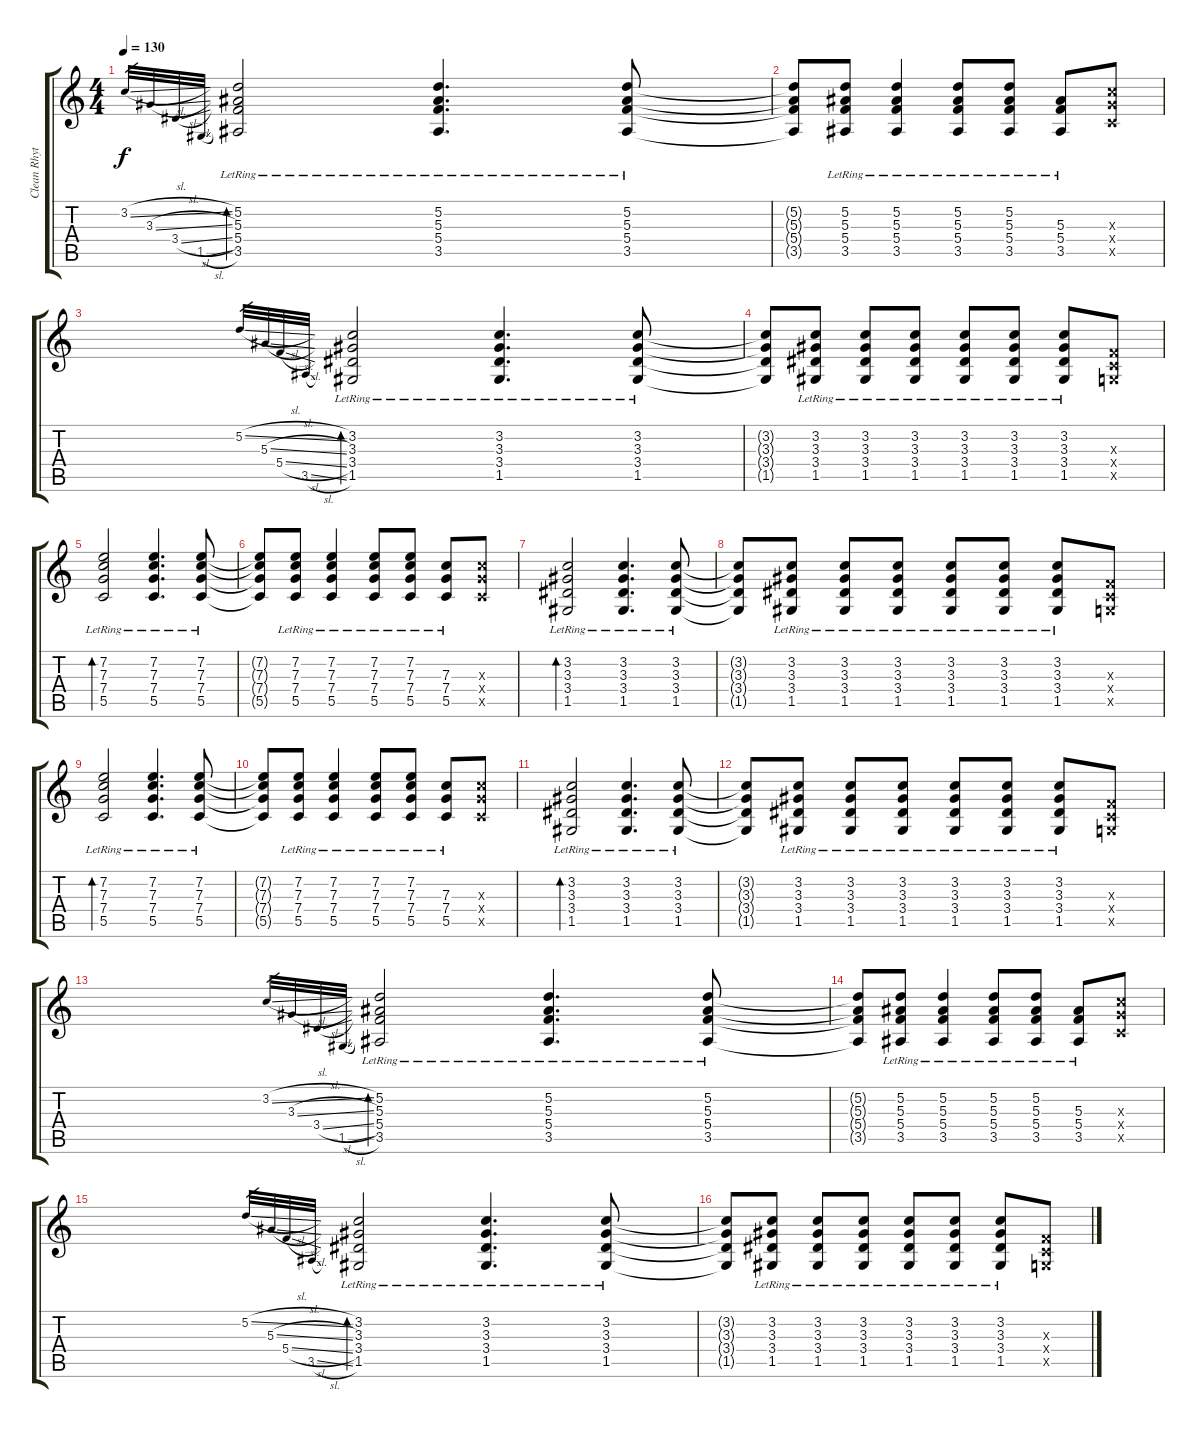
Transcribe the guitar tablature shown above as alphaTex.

\track ("Clean Rhythm" "Clean Rhyt") {instrument electricguitarjazz}
\staff {score tabs}
\tuning (D4 A3 F3 C3 G2 C2) {hide}
\ts (4 4)
\tempo 130
\clef g2
\ks c
3.2{sl}.32{gr dy f} 3.3{sl}.32{gr} 3.4{sl}.32{gr} 1.5{sl}.32{gr} (5.2{lr} 5.3{lr} 5.4{lr} 3.5{lr}).2{bd 60} (5.2{lr} 5.3{lr} 5.4{lr} 3.5{lr}).4{d} (5.2{lr} 5.3{lr} 5.4{lr} 3.5{lr}).8 |
(5.2{t} 5.3{t} 5.4{t} 3.5{t}).8 (5.2{lr} 5.3{lr} 5.4{lr} 3.5{lr}).8 (5.2{lr} 5.3{lr} 5.4{lr} 3.5{lr}).4 (5.2{lr} 5.3{lr} 5.4{lr} 3.5{lr}).8 (5.2{lr} 5.3{lr} 5.4{lr} 3.5{lr}).8 (5.3{lr} 5.4{lr} 3.5{lr}).8 (7.3{x} 7.4{x} 5.5{x}).8 |
5.2{sl}.32{gr} 5.3{sl}.32{gr} 5.4{sl}.32{gr} 3.5{sl}.32{gr} (3.2{lr} 3.3{lr} 3.4{lr} 1.5{lr}).2{bd 60} (3.2{lr} 3.3{lr} 3.4{lr} 1.5{lr}).4{d} (3.2{lr} 3.3{lr} 3.4{lr} 1.5{lr}).8 |
(3.2{t} 3.3{t} 3.4{t} 1.5{t}).8 (3.2{lr} 3.3{lr} 3.4{lr} 1.5{lr}).8 (3.2{lr} 3.3{lr} 3.4{lr} 1.5{lr}).8 (3.2{lr} 3.3{lr} 3.4{lr} 1.5{lr}).8 (3.2{lr} 3.3{lr} 3.4{lr} 1.5{lr}).8 (3.2{lr} 3.3{lr} 3.4{lr} 1.5{lr}).8 (3.2{lr} 3.3{lr} 3.4{lr} 1.5{lr}).8 (0.3{x} 0.4{x} 0.5{x}).8 |
(7.2{lr} 7.3{lr} 7.4{lr} 5.5{lr}).2{bd 60} (7.2{lr} 7.3{lr} 7.4{lr} 5.5{lr}).4{d} (7.2{lr} 7.3{lr} 7.4{lr} 5.5{lr}).8 |
(7.2{t} 7.3{t} 7.4{t} 5.5{t}).8 (7.2{lr} 7.3{lr} 7.4{lr} 5.5{lr}).8 (7.2{lr} 7.3{lr} 7.4{lr} 5.5{lr}).4 (7.2{lr} 7.3{lr} 7.4{lr} 5.5{lr}).8 (7.2{lr} 7.3{lr} 7.4{lr} 5.5{lr}).8 (7.3{lr} 7.4{lr} 5.5{lr}).8 (7.3{x} 7.4{x} 5.5{x}).8 |
(3.2{lr} 3.3{lr} 3.4{lr} 1.5{lr}).2{bd 60} (3.2{lr} 3.3{lr} 3.4{lr} 1.5{lr}).4{d} (3.2{lr} 3.3{lr} 3.4{lr} 1.5{lr}).8 |
(3.2{t} 3.3{t} 3.4{t} 1.5{t}).8 (3.2{lr} 3.3{lr} 3.4{lr} 1.5{lr}).8 (3.2{lr} 3.3{lr} 3.4{lr} 1.5{lr}).8 (3.2{lr} 3.3{lr} 3.4{lr} 1.5{lr}).8 (3.2{lr} 3.3{lr} 3.4{lr} 1.5{lr}).8 (3.2{lr} 3.3{lr} 3.4{lr} 1.5{lr}).8 (3.2{lr} 3.3{lr} 3.4{lr} 1.5{lr}).8 (0.3{x} 0.4{x} 0.5{x}).8 |
(7.2{lr} 7.3{lr} 7.4{lr} 5.5{lr}).2{bd 60} (7.2{lr} 7.3{lr} 7.4{lr} 5.5{lr}).4{d} (7.2{lr} 7.3{lr} 7.4{lr} 5.5{lr}).8 |
(7.2{t} 7.3{t} 7.4{t} 5.5{t}).8 (7.2{lr} 7.3{lr} 7.4{lr} 5.5{lr}).8 (7.2{lr} 7.3{lr} 7.4{lr} 5.5{lr}).4 (7.2{lr} 7.3{lr} 7.4{lr} 5.5{lr}).8 (7.2{lr} 7.3{lr} 7.4{lr} 5.5{lr}).8 (7.3{lr} 7.4{lr} 5.5{lr}).8 (7.3{x} 7.4{x} 5.5{x}).8 |
(3.2{lr} 3.3{lr} 3.4{lr} 1.5{lr}).2{bd 60} (3.2{lr} 3.3{lr} 3.4{lr} 1.5{lr}).4{d} (3.2{lr} 3.3{lr} 3.4{lr} 1.5{lr}).8 |
(3.2{t} 3.3{t} 3.4{t} 1.5{t}).8 (3.2{lr} 3.3{lr} 3.4{lr} 1.5{lr}).8 (3.2{lr} 3.3{lr} 3.4{lr} 1.5{lr}).8 (3.2{lr} 3.3{lr} 3.4{lr} 1.5{lr}).8 (3.2{lr} 3.3{lr} 3.4{lr} 1.5{lr}).8 (3.2{lr} 3.3{lr} 3.4{lr} 1.5{lr}).8 (3.2{lr} 3.3{lr} 3.4{lr} 1.5{lr}).8 (0.3{x} 0.4{x} 0.5{x}).8 |
3.2{sl}.32{gr} 3.3{sl}.32{gr} 3.4{sl}.32{gr} 1.5{sl}.32{gr} (5.2{lr} 5.3{lr} 5.4{lr} 3.5{lr}).2{bd 60} (5.2{lr} 5.3{lr} 5.4{lr} 3.5{lr}).4{d} (5.2{lr} 5.3{lr} 5.4{lr} 3.5{lr}).8 |
(5.2{t} 5.3{t} 5.4{t} 3.5{t}).8 (5.2{lr} 5.3{lr} 5.4{lr} 3.5{lr}).8 (5.2{lr} 5.3{lr} 5.4{lr} 3.5{lr}).4 (5.2{lr} 5.3{lr} 5.4{lr} 3.5{lr}).8 (5.2{lr} 5.3{lr} 5.4{lr} 3.5{lr}).8 (5.3{lr} 5.4{lr} 3.5{lr}).8 (7.3{x} 7.4{x} 5.5{x}).8 |
5.2{sl}.32{gr} 5.3{sl}.32{gr} 5.4{sl}.32{gr} 3.5{sl}.32{gr} (3.2{lr} 3.3{lr} 3.4{lr} 1.5{lr}).2{bd 60} (3.2{lr} 3.3{lr} 3.4{lr} 1.5{lr}).4{d} (3.2{lr} 3.3{lr} 3.4{lr} 1.5{lr}).8 |
(3.2{t} 3.3{t} 3.4{t} 1.5{t}).8 (3.2{lr} 3.3{lr} 3.4{lr} 1.5{lr}).8 (3.2{lr} 3.3{lr} 3.4{lr} 1.5{lr}).8 (3.2{lr} 3.3{lr} 3.4{lr} 1.5{lr}).8 (3.2{lr} 3.3{lr} 3.4{lr} 1.5{lr}).8 (3.2{lr} 3.3{lr} 3.4{lr} 1.5{lr}).8 (3.2{lr} 3.3{lr} 3.4{lr} 1.5{lr}).8 (0.3{x} 0.4{x} 0.5{x}).8
